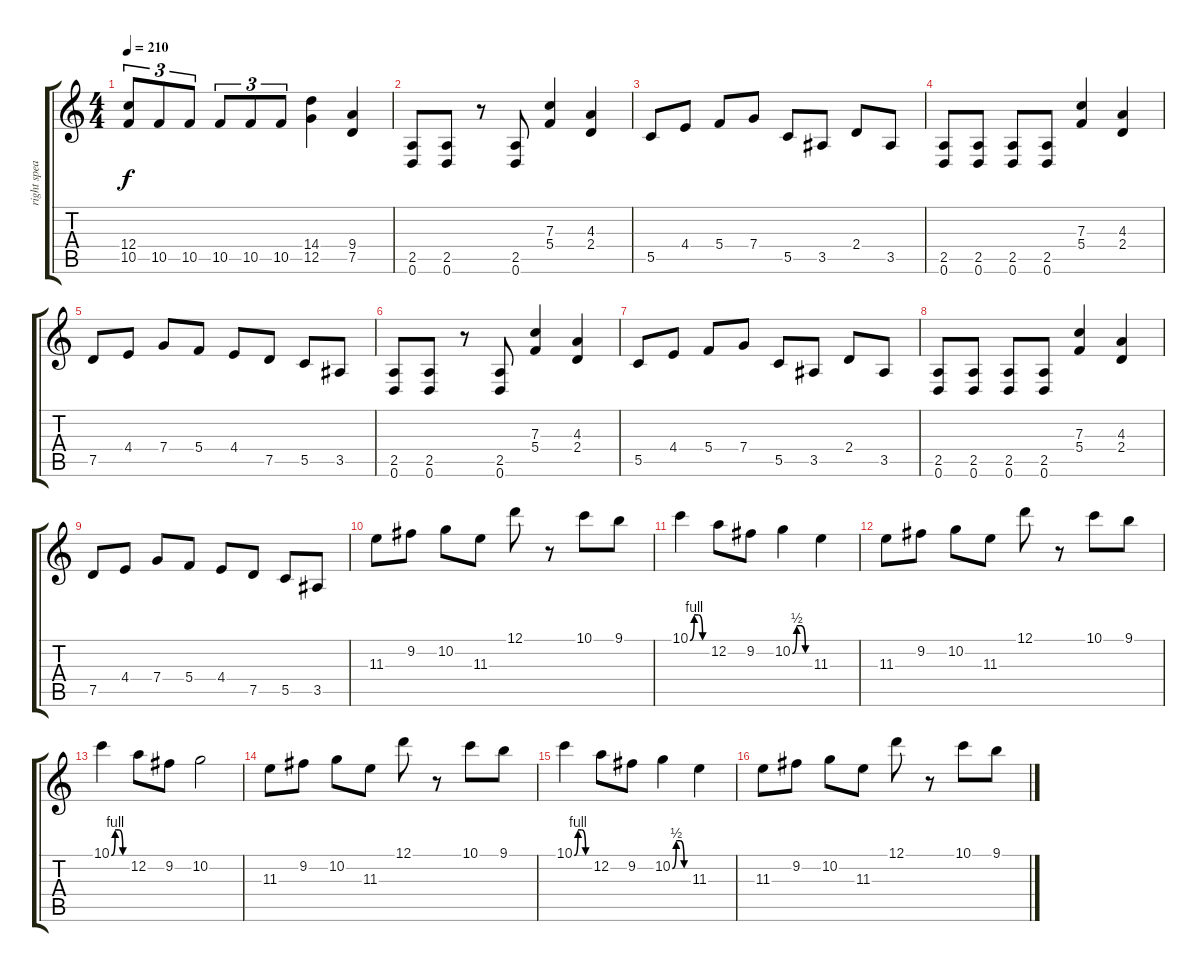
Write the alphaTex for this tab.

\track ("right speaker" "right spea") {instrument distortionguitar}
\staff {score tabs}
\tuning (D4 A3 F3 C3 G2 D2) {hide}
\ts (4 4)
\tempo 210
\clef g2
\ks c
(12.4 10.5).8{tu (3 2) dy f} 10.5.8{tu (3 2)} 10.5.8{tu (3 2)} 10.5.8{tu (3 2)} 10.5.8{tu (3 2)} 10.5.8{tu (3 2)} (14.4 12.5).4 (9.4 7.5).4 |
(2.5 0.6).8 (2.5 0.6).8 r.8 (2.5 0.6).8 (7.3 5.4).4 (4.3 2.4).4 |
5.5.8 4.4.8 5.4.8 7.4.8 5.5.8 3.5.8 2.4.8 3.5.8 |
(2.5 0.6).8 (2.5 0.6).8 (2.5 0.6).8 (2.5 0.6).8 (7.3 5.4).4 (4.3 2.4).4 |
7.5.8 4.4.8 7.4.8 5.4.8 4.4.8 7.5.8 5.5.8 3.5.8 |
(2.5 0.6).8 (2.5 0.6).8 r.8 (2.5 0.6).8 (7.3 5.4).4 (4.3 2.4).4 |
5.5.8 4.4.8 5.4.8 7.4.8 5.5.8 3.5.8 2.4.8 3.5.8 |
(2.5 0.6).8 (2.5 0.6).8 (2.5 0.6).8 (2.5 0.6).8 (7.3 5.4).4 (4.3 2.4).4 |
7.5.8 4.4.8 7.4.8 5.4.8 4.4.8 7.5.8 5.5.8 3.5.8 |
11.3.8 9.2.8 10.2.8 11.3.8 12.1.8 r.8 10.1.8 9.1.8 |
10.1{be (custom 0 0 15 4 30 4 45 0 60 0)}.4 12.2.8 9.2.8 10.2{be (custom 0 0 15 2 30 2 45 0 60 0)}.4 11.3.4 |
11.3.8 9.2.8 10.2.8 11.3.8 12.1.8 r.8 10.1.8 9.1.8 |
10.1{be (custom 0 0 15 4 30 4 45 0 60 0)}.4 12.2.8 9.2.8 10.2.2 |
11.3.8 9.2.8 10.2.8 11.3.8 12.1.8 r.8 10.1.8 9.1.8 |
10.1{be (custom 0 0 15 4 30 4 45 0 60 0)}.4 12.2.8 9.2.8 10.2{be (custom 0 0 15 2 30 2 45 0 60 0)}.4 11.3.4 |
11.3.8 9.2.8 10.2.8 11.3.8 12.1.8 r.8 10.1.8 9.1.8
